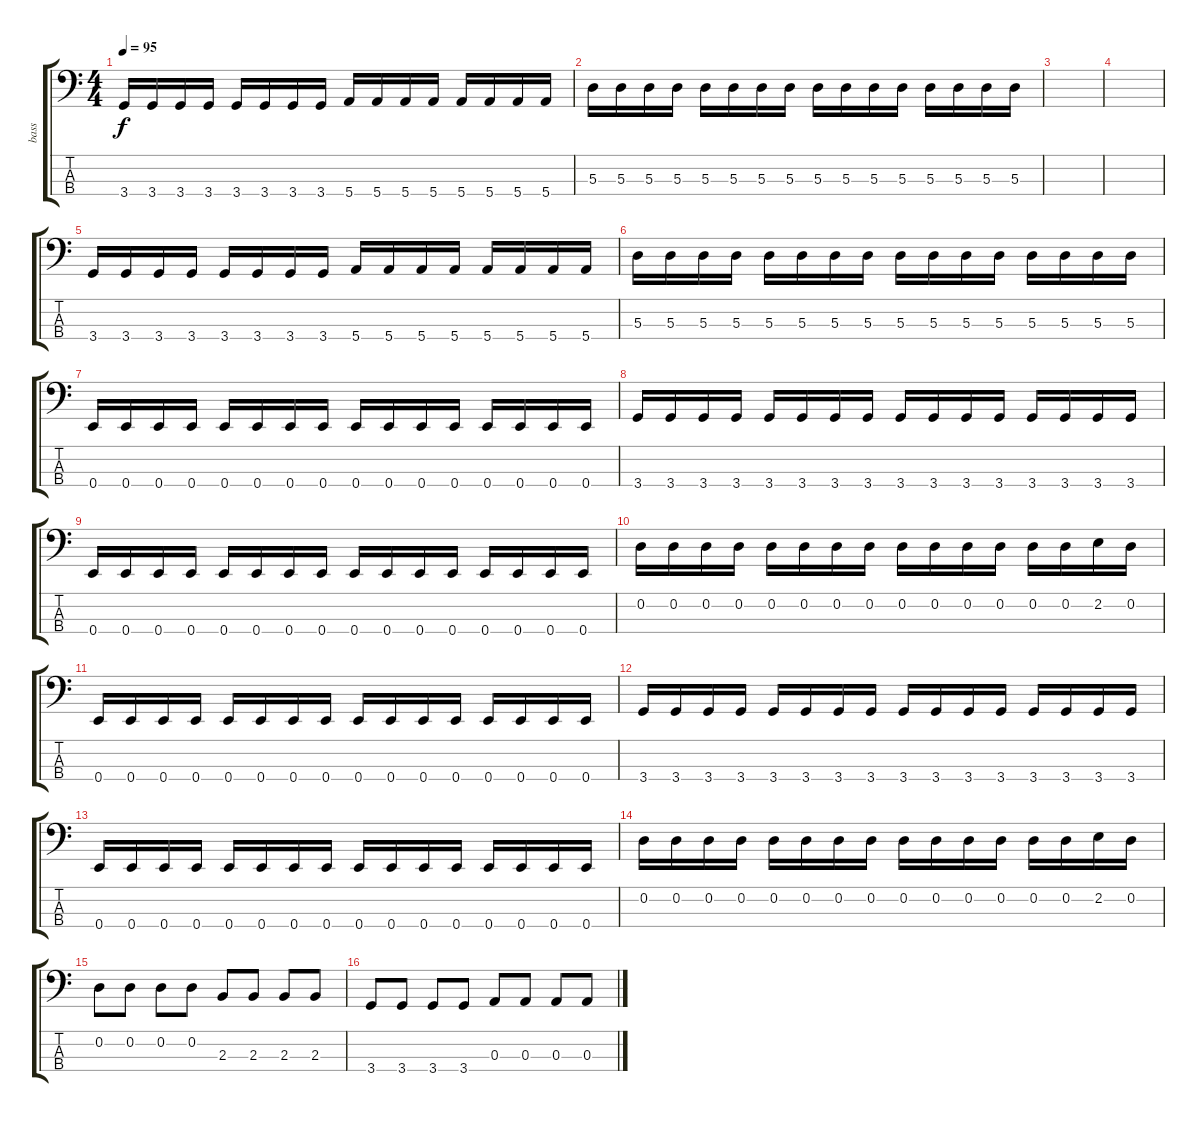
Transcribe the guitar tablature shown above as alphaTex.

\track ("bass" "bass") {instrument electricbasspick}
\staff {score tabs}
\tuning (G2 D2 A1 E1) {hide}
\ts (4 4)
\tempo 95
\clef f4
\ks c
3.4.16{dy f} 3.4.16 3.4.16 3.4.16 3.4.16 3.4.16 3.4.16 3.4.16 5.4.16 5.4.16 5.4.16 5.4.16 5.4.16 5.4.16 5.4.16 5.4.16 |
5.3.16 5.3.16 5.3.16 5.3.16 5.3.16 5.3.16 5.3.16 5.3.16 5.3.16 5.3.16 5.3.16 5.3.16 5.3.16 5.3.16 5.3.16 5.3.16 |
|
|
3.4.16 3.4.16 3.4.16 3.4.16 3.4.16 3.4.16 3.4.16 3.4.16 5.4.16 5.4.16 5.4.16 5.4.16 5.4.16 5.4.16 5.4.16 5.4.16 |
5.3.16 5.3.16 5.3.16 5.3.16 5.3.16 5.3.16 5.3.16 5.3.16 5.3.16 5.3.16 5.3.16 5.3.16 5.3.16 5.3.16 5.3.16 5.3.16 |
0.4.16 0.4.16 0.4.16 0.4.16 0.4.16 0.4.16 0.4.16 0.4.16 0.4.16 0.4.16 0.4.16 0.4.16 0.4.16 0.4.16 0.4.16 0.4.16 |
3.4.16 3.4.16 3.4.16 3.4.16 3.4.16 3.4.16 3.4.16 3.4.16 3.4.16 3.4.16 3.4.16 3.4.16 3.4.16 3.4.16 3.4.16 3.4.16 |
0.4.16 0.4.16 0.4.16 0.4.16 0.4.16 0.4.16 0.4.16 0.4.16 0.4.16 0.4.16 0.4.16 0.4.16 0.4.16 0.4.16 0.4.16 0.4.16 |
0.2.16 0.2.16 0.2.16 0.2.16 0.2.16 0.2.16 0.2.16 0.2.16 0.2.16 0.2.16 0.2.16 0.2.16 0.2.16 0.2.16 2.2.16 0.2.16 |
0.4.16 0.4.16 0.4.16 0.4.16 0.4.16 0.4.16 0.4.16 0.4.16 0.4.16 0.4.16 0.4.16 0.4.16 0.4.16 0.4.16 0.4.16 0.4.16 |
3.4.16 3.4.16 3.4.16 3.4.16 3.4.16 3.4.16 3.4.16 3.4.16 3.4.16 3.4.16 3.4.16 3.4.16 3.4.16 3.4.16 3.4.16 3.4.16 |
0.4.16 0.4.16 0.4.16 0.4.16 0.4.16 0.4.16 0.4.16 0.4.16 0.4.16 0.4.16 0.4.16 0.4.16 0.4.16 0.4.16 0.4.16 0.4.16 |
0.2.16 0.2.16 0.2.16 0.2.16 0.2.16 0.2.16 0.2.16 0.2.16 0.2.16 0.2.16 0.2.16 0.2.16 0.2.16 0.2.16 2.2.16 0.2.16 |
0.2.8{volume 10} 0.2.8 0.2.8 0.2.8 2.3.8 2.3.8 2.3.8 2.3.8 |
3.4.8 3.4.8 3.4.8 3.4.8 0.3.8 0.3.8 0.3.8 0.3.8
